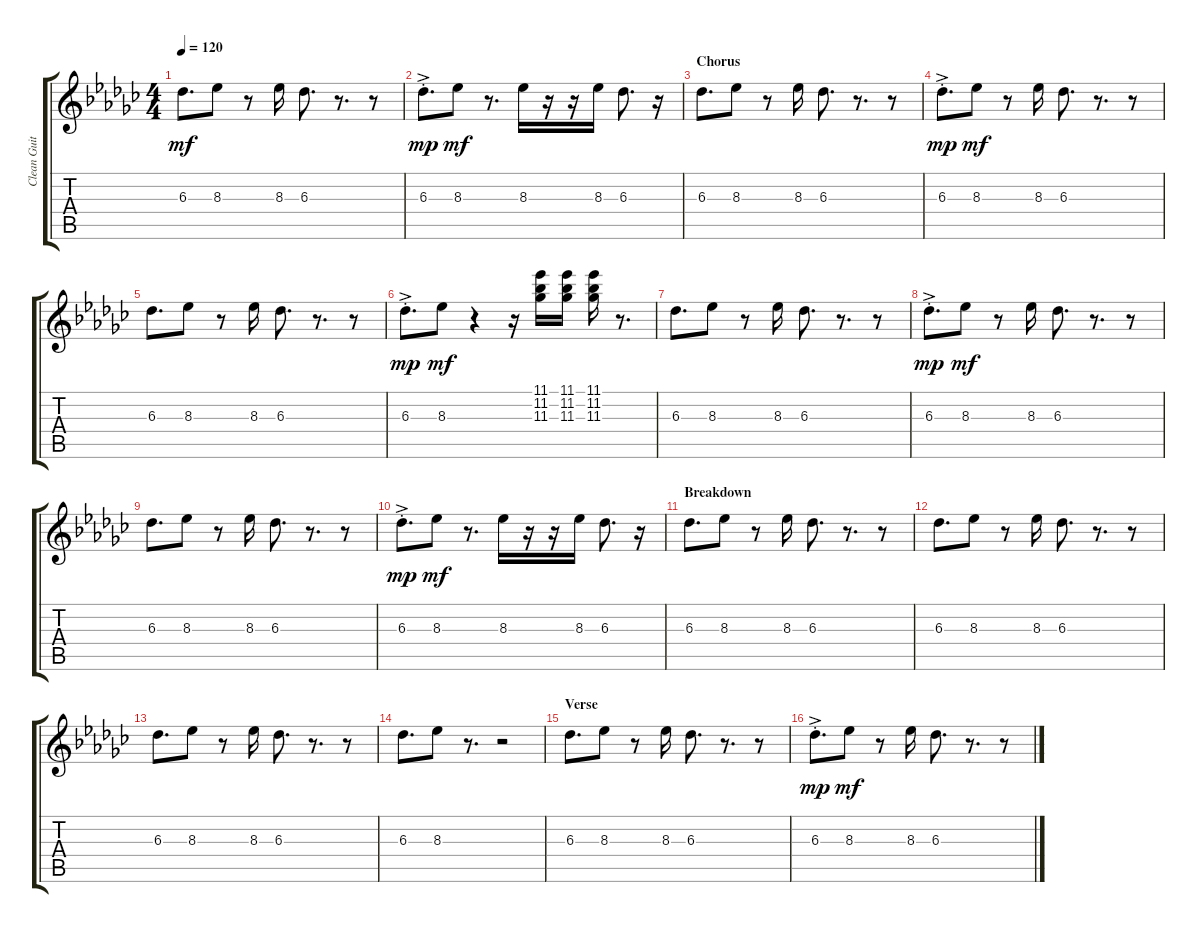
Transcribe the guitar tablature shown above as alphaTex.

\track ("Clean Guitar" "Clean Guit") {instrument electricguitarclean}
\staff {score tabs}
\tuning (E4 B3 G3 D3 A2 E2) {hide}
\ts (4 4)
\tempo 120
\clef g2
\ks ebminor
6.3.8{d dy mf} 8.3.8 r.8 8.3.16 6.3.8{d} r.8{d} r.8 |
6.3{ac st}.8{d dy mp} 8.3.8{dy mf} r.8{d} 8.3.16 r.16 r.16 8.3.16 6.3.8{d} r.16 |
\section ("" "Chorus")
6.3.8{d} 8.3.8 r.8 8.3.16 6.3.8{d} r.8{d} r.8 |
6.3{ac st}.8{d dy mp} 8.3.8{dy mf} r.8 8.3.16 6.3.8{d} r.8{d} r.8 |
6.3.8{d} 8.3.8 r.8 8.3.16 6.3.8{d} r.8{d} r.8 |
6.3{ac st}.8{d dy mp} 8.3.8{dy mf} r.4 r.16 (11.1 11.2 11.3).16 (11.1 11.2 11.3).16 (11.1 11.2 11.3).16 r.8{d} |
6.3.8{d} 8.3.8 r.8 8.3.16 6.3.8{d} r.8{d} r.8 |
6.3{ac st}.8{d dy mp} 8.3.8{dy mf} r.8 8.3.16 6.3.8{d} r.8{d} r.8 |
6.3.8{d} 8.3.8 r.8 8.3.16 6.3.8{d} r.8{d} r.8 |
6.3{ac st}.8{d dy mp} 8.3.8{dy mf} r.8{d} 8.3.16 r.16 r.16 8.3.16 6.3.8{d} r.16 |
\section ("" "Breakdown")
6.3.8{d} 8.3.8 r.8 8.3.16 6.3.8{d} r.8{d} r.8 |
6.3.8{d} 8.3.8 r.8 8.3.16 6.3.8{d} r.8{d} r.8 |
6.3.8{d} 8.3.8 r.8 8.3.16 6.3.8{d} r.8{d} r.8 |
6.3.8{d} 8.3.8 r.8{d} r.2 |
\section ("" "Verse")
6.3.8{d} 8.3.8 r.8 8.3.16 6.3.8{d} r.8{d} r.8 |
6.3{ac st}.8{d dy mp} 8.3.8{dy mf} r.8 8.3.16 6.3.8{d} r.8{d} r.8
